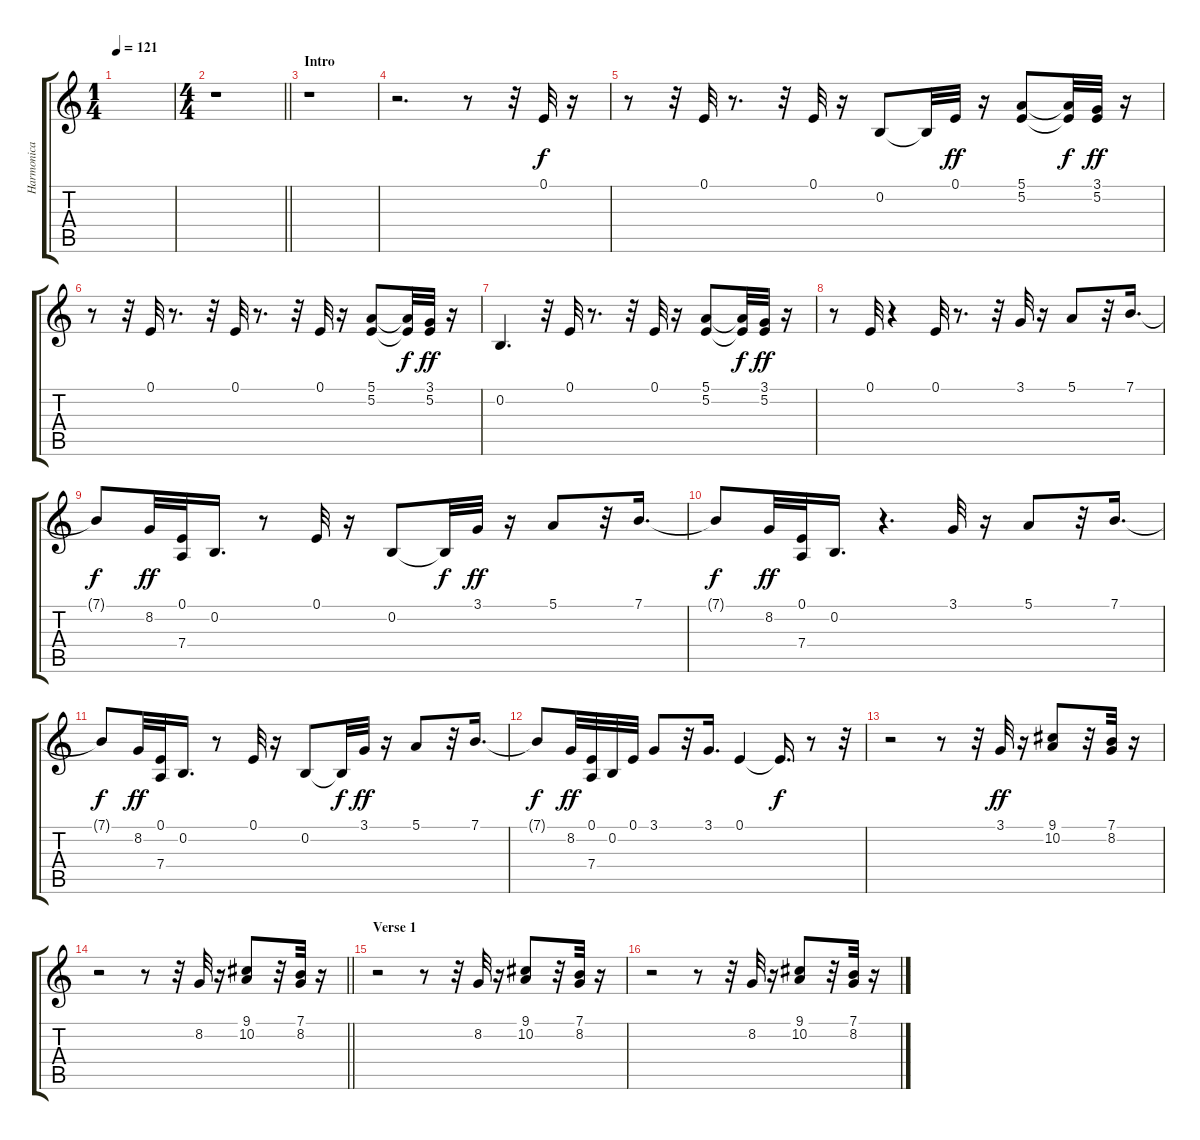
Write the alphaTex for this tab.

\track ("Harmonica (Dbl)" "Harmonica ") {instrument harmonica}
\staff {score tabs}
\tuning (E4 B3 G3 D3 A2 E2) {hide}
\ts (1 4)
\tempo 121
\clef g2
\ks c
|
\ts (4 4)
\barLineRight lightlight
r.1 |
\section ("" "Intro")
r.1 |
r.2{d} r.8 r.32 0.1.32{volume 12} r.16 |
r.8 r.32 0.1.32 r.8{d} r.32 0.1.32 r.16 0.2.8{volume 15} 0.2{t}.32{dy f} 0.1.32{dy ff volume 14} r.16 (5.1 5.2).8 (5.1{t} 5.2{t}).32{dy f} (3.1 5.2).32{dy ff} r.16 |
r.8 r.32 0.1.32 r.8{d} r.32 0.1.32 r.8{d} r.32 0.1.32 r.16 (5.1 5.2).8 (5.1{t} 5.2{t}).32{dy f} (3.1 5.2).32{dy ff} r.16 |
0.2.4{d volume 15} r.32 0.1.32{volume 14} r.8{d} r.32 0.1.32 r.16 (5.1 5.2).8 (5.1{t} 5.2{t}).32{dy f} (3.1 5.2).32{dy ff} r.16 |
r.8 0.1.32 r.4 0.1.32 r.8{d} r.32 3.1.32 r.16 5.1.8 r.32 7.1.16{d} |
7.1{t}.8{dy f} 8.2.32{dy ff} (0.1 7.4).32 0.2.16{d} r.8 0.1.32 r.16 0.2.8{volume 15} 0.2{t}.32{dy f} 3.1.32{dy ff volume 14} r.16 5.1.8 r.32 7.1.16{d} |
7.1{t}.8{dy f} 8.2.32{dy ff} (0.1 7.4).32 0.2.16{d} r.4{d} 3.1.32 r.16 5.1.8 r.32 7.1.16{d} |
7.1{t}.8{dy f} 8.2.32{dy ff} (0.1 7.4).32 0.2.16{d} r.8 0.1.32 r.16 0.2.8{volume 15} 0.2{t}.32{dy f} 3.1.32{dy ff volume 14} r.16 5.1.8 r.32 7.1.16{d} |
7.1{t}.8{dy f} 8.2.32{dy ff} (0.1 7.4).32 0.2.32 0.1.32 3.1.8 r.32 3.1.16{d} 0.1.4 0.1{t}.16{d dy f} r.8 r.32 |
r.2 r.8 r.32 3.1.32{dy ff volume 11} r.16 (9.1 10.2).8 r.32 (7.1 8.2).32 r.16 |
\barLineRight lightlight
r.2 r.8 r.32 8.2.32 r.16 (9.1 10.2).8 r.32 (7.1 8.2).32 r.16 |
\section ("" "Verse 1")
r.2 r.8 r.32 8.2.32 r.16 (9.1 10.2).8 r.32 (7.1 8.2).32 r.16 |
r.2 r.8 r.32 8.2.32 r.16 (9.1 10.2).8 r.32 (7.1 8.2).32 r.16
